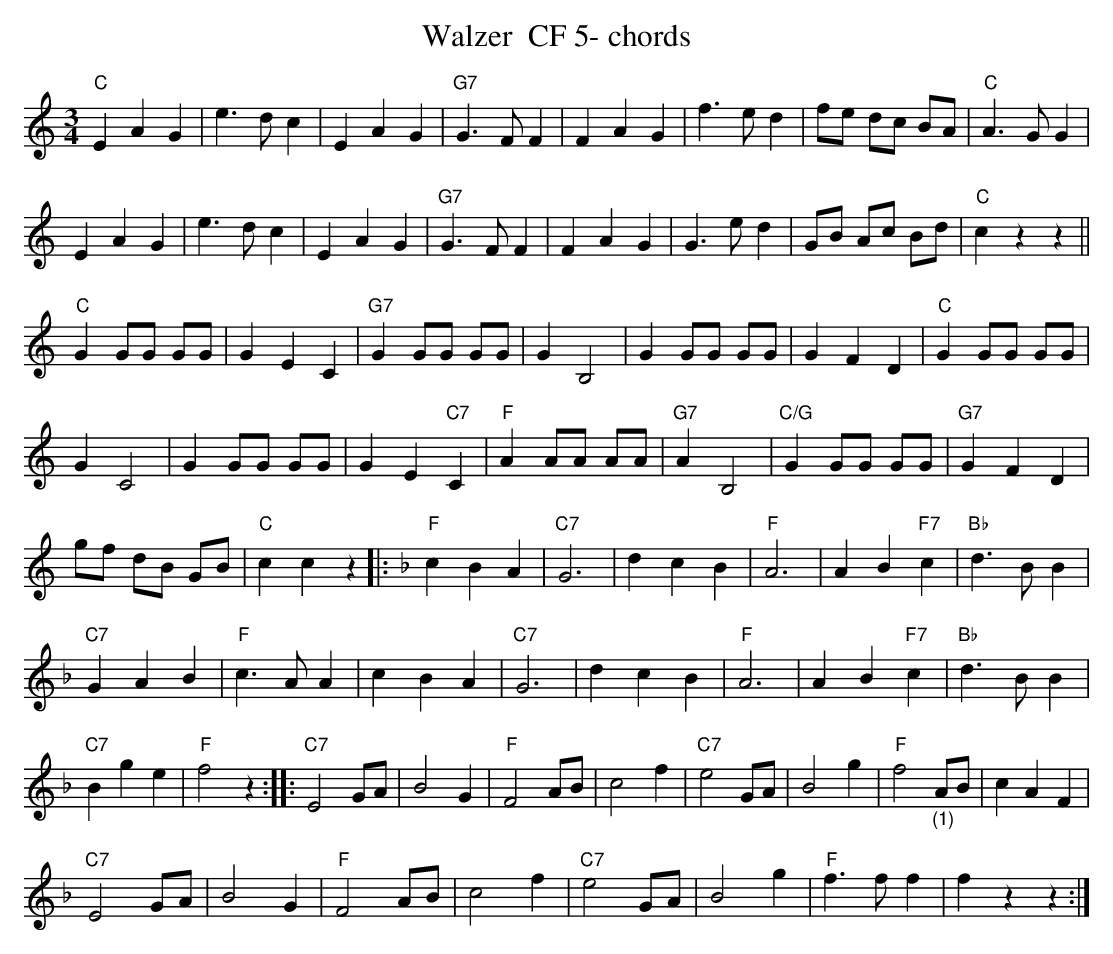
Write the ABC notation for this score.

X:1
T:Walzer  CF 5- chords
M:3/4
L:1/4
K:Cmaj%%MIDI gchordon
"C"EAG | e>dc | EAG | "G7"G>FF | FAG | f>ed | f/2e/2 d/2c/2 B/2A/2 | "C"A>GG |
EAG | e>dc | EAG | "G7"G>FF | FAG | G>ed | G/2B/2 A/2c/2 B/2d/2 | "C"czz ||
"C"G G/2G/2 G/2G/2 | GEC | "G7"GG/2G/2 G/2G/2 | GB,2 | GG/2G/2 G/2G/2 | GFD | "C"GG/2G/2 G/2G/2 |
GC2 | GG/2G/2 G/2G/2 | GE"C7"C | "F"A A/2A/2 A/2A/2 | "G7"AB,2 | "C/G"GG/2G/2 G/2G/2 | "G7"GFD |
g/2f/2 d/2B/2 G/2B/2 | "C"ccz |: [K:Fmaj] "F"cBA | "C7"G3 | dcB | "F"A3 | AB"F7"c | "Bb"d>BB |
"C7"GAB | "F"c>AA | cBA | "C7"G3 | dcB | "F"A3 | AB"F7"c | "Bb"d>BB |
"C7"Bge | "F"f2z :: "C7"E2 G/2A/2 | B2G | "F"F2A/2B/2 | c2f | "C7"e2 G/2A/2 | B2g | "F"f2 "_(1)"A/2B/2 | cAF |
"C7"E2G/2A/2 | B2G | "F"F2 A/2B/2 | c2f | "C7"e2 G/2A/2 | B2g | "F"f>ff | fzz :|
